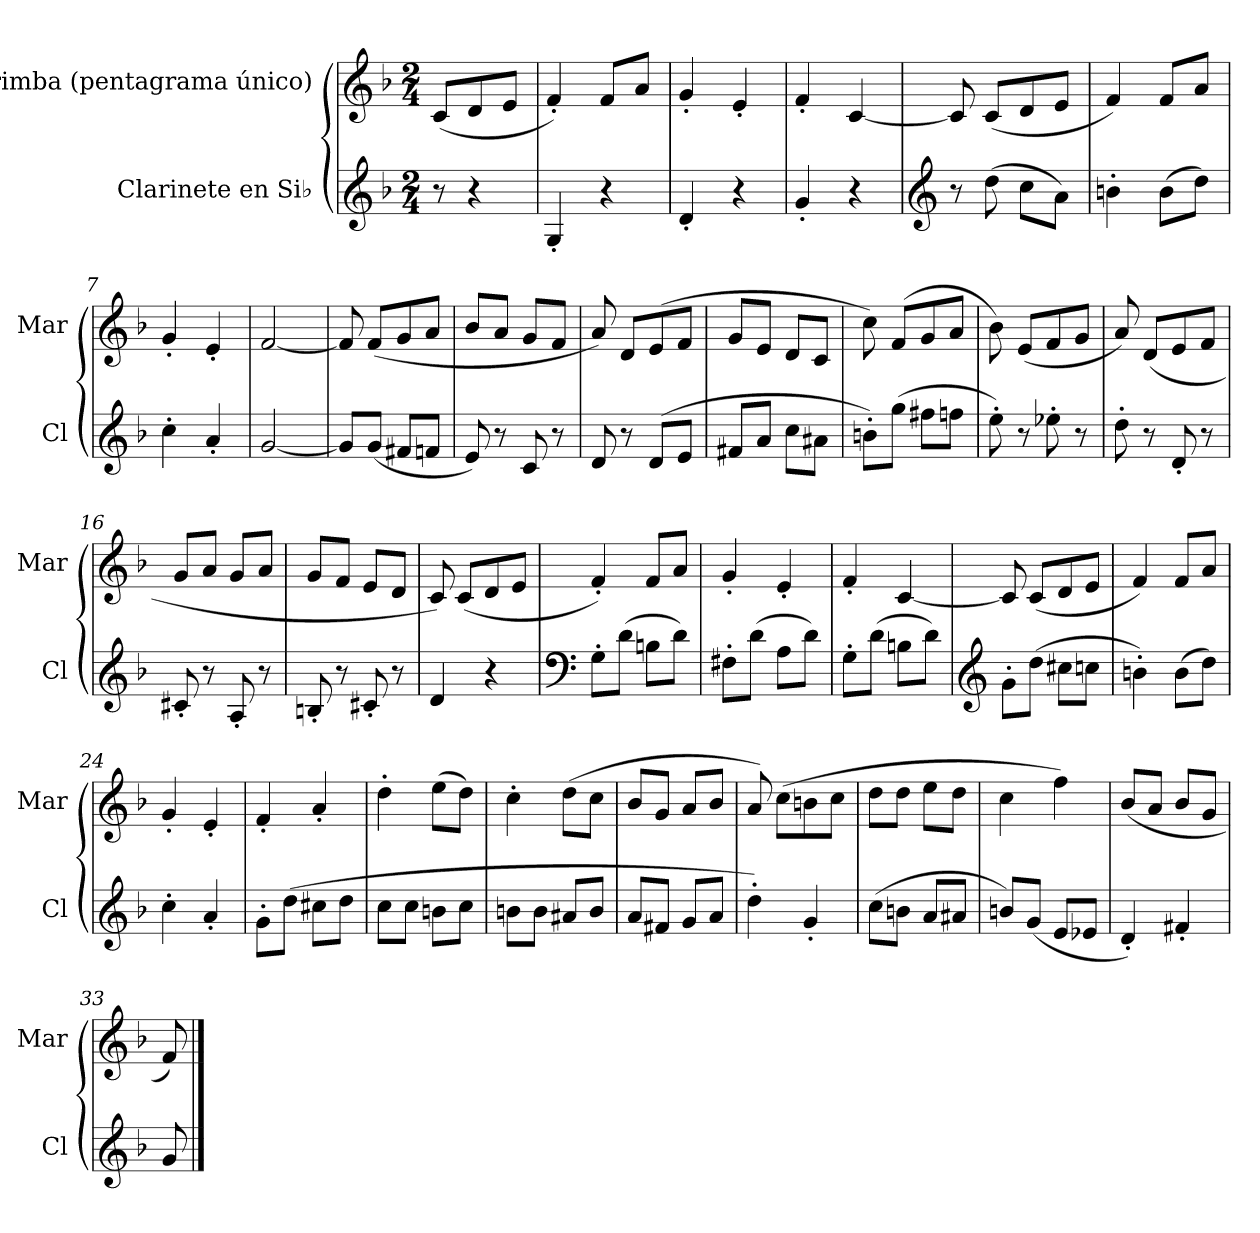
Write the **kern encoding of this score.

**kern	**kern
*part2	*part1
*staff2	*staff1
*I"Clarinete en Si♭	*I"Marimba (pentagrama único)
*I'Cl	*I'Mar
*clefG2	*clefG2
*ITrd1c2	*
*k[b-e-a-]	*k[b-]
*M2/4	*M2/4
*MM120	*MM120
=1	=1
8r	(<8c/L
4r	8d/
.	8e/J
=2	=2
4F'/	4f'/)
4r	8f/L
.	8a/J
=3	=3
4c'/	4g'/
4r	4e'/
=4	=4
4f'/	4f'/
4r	[4c/
=5	=5
*clefG2	*
8r	8c/]
(>8cc\	(<8c/L
8b-\L	8d/
8g\J)	8e/J
=6	=6
4an'\	4f/)
(>8a\L	8f/L
8cc\J)	8a/J
=7	=7
4b-'\	4g'/
4g'/	4e'/
=8	=8
[2f/	[2f/
!!LO:LB:g=z
=9	=9
8f/L]	8f/]
(<8f/J	(<8f/L
8en/L	8g/
8e-X/J	8a/J
=10	=10
8d/)	8b-/L
8r	8a/J
8B-/	8g/L
8r	8f/J
=11	=11
8c/	8a/)
8r	8d/L
(>8c/L	(>8e/
8d/J	8f/J
=12	=12
8en/L	8g/L
8g/J	8e/J
8b-\L	8d/L
8g#X\J	8c/J
=13	=13
8an'\L)	8cc\)
(>8ff\J	(>8f/L
8een\L	8g/
8ee-X\J	8a/J
!!LO:LB:g=z
=14	=14
8dd'\)	8b-\)
8r	(<8e/L
8dd-X'\	8f/
8r	8g/J
=15	=15
8cc'\	8a/)
8r	(<8d/L
8c'/	8e/
8r	8f/J
=16	=16
8Bn'/	8g/L
8r	8a/J
8G'/	8g/L
8r	8a/J
=17	=17
*	*MM100
8An'/	8g/L
8r	8f/J
8Bn'/	8e/L
8r	8d/J
=18	=18
4c/	8c/)
*	*MM120
.	(<8c/L
4r	8d/
.	8e/J
!!LO:LB:g=z
=19	=19
*clefF4	*
8F'\L	4f'/)
(>8c\J	.
8An\L	8f/L
8c\J)	8a/J
=20	=20
8En'\L	4g'/
(>8c\J	.
8G\L	4e'/
8c\J)	.
=21	=21
8F'\L	4f'/
(>8c\J	.
8An\L	[4c/
8c\J)	.
=22	=22
*clefG2	*
8f'\L	8c/]
(>8cc\J	(<8c/L
8bn\L	8d/
8b-X\J	8e/J
=23	=23
4an'\)	4f/)
(>8a\L	8f/L
8cc\J)	8a/J
=24	=24
4b-'\	4g'/
4g'/	4e'/
=25	=25
8f'\L	4f'/
(>8cc\J	.
8bn\L	4a'/
8cc\J	.
=26	=26
8b-\L	4dd'\
8b-\J	.
8an\L	(>8ee\L
8b-\J	8dd\J)
!!LO:LB:g=z
=27	=27
8an\L	4cc'\
8a\J	.
8g#X/L	(>8dd\L
8a/J	8cc\J
=28	=28
8g/L	8b-/L
8en/J	8g/J
8f/L	8a/L
8g/J	8b-/J
=29	=29
4cc'\)	8a/)
.	(>8cc\L
4f'/	8bn\
.	8cc\J
=30	=30
(>8b-\L	8dd\L
8an\J	8dd\J
8g/L	8ee\L
8g#X/J	8dd\J
=31	=31
8an/L)	4cc\
(<8f/J	.
8d/L	4ff\)
8d-X/J	.
=32	=32
4c'/)	(<8b-/L
.	8a/J
4en'/	8b-/L
.	8g/J
=33	=33
8f/	8f/)
==	==
*-	*-
